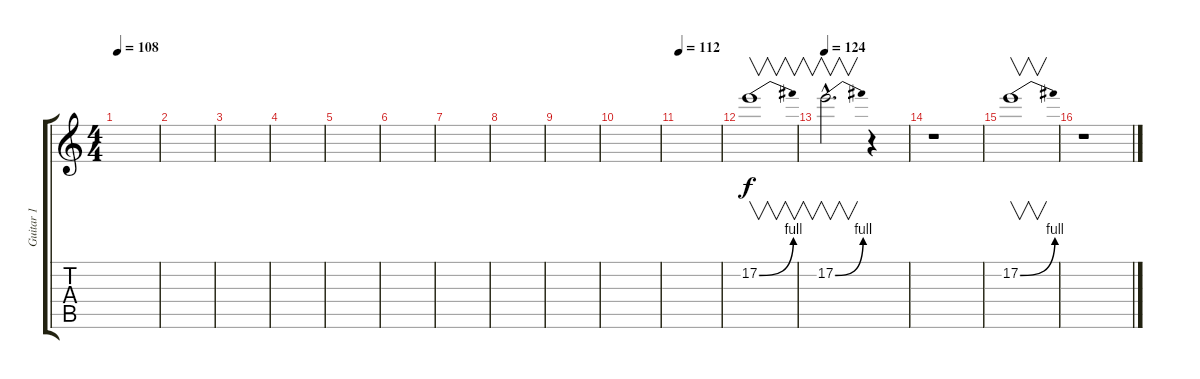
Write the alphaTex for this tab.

\track ("Guitar 1" "Guitar 1") {instrument distortionguitar}
\staff {score tabs}
\tuning (E4 B3 G3 D3 A2 E2) {hide}
\ts (4 4)
\tempo 108
\clef g2
\ks c
|
|
|
|
|
|
|
|
|
|
\tempo 112
|
17.2{be (bend 0 0 60 4)}.1{v} |
\tempo 124
17.2{be (bend 0 0 60 4) hac}.2{v d} r.4 |
r.1 |
17.2{be (bend 0 0 60 4)}.1{v} |
r.1
